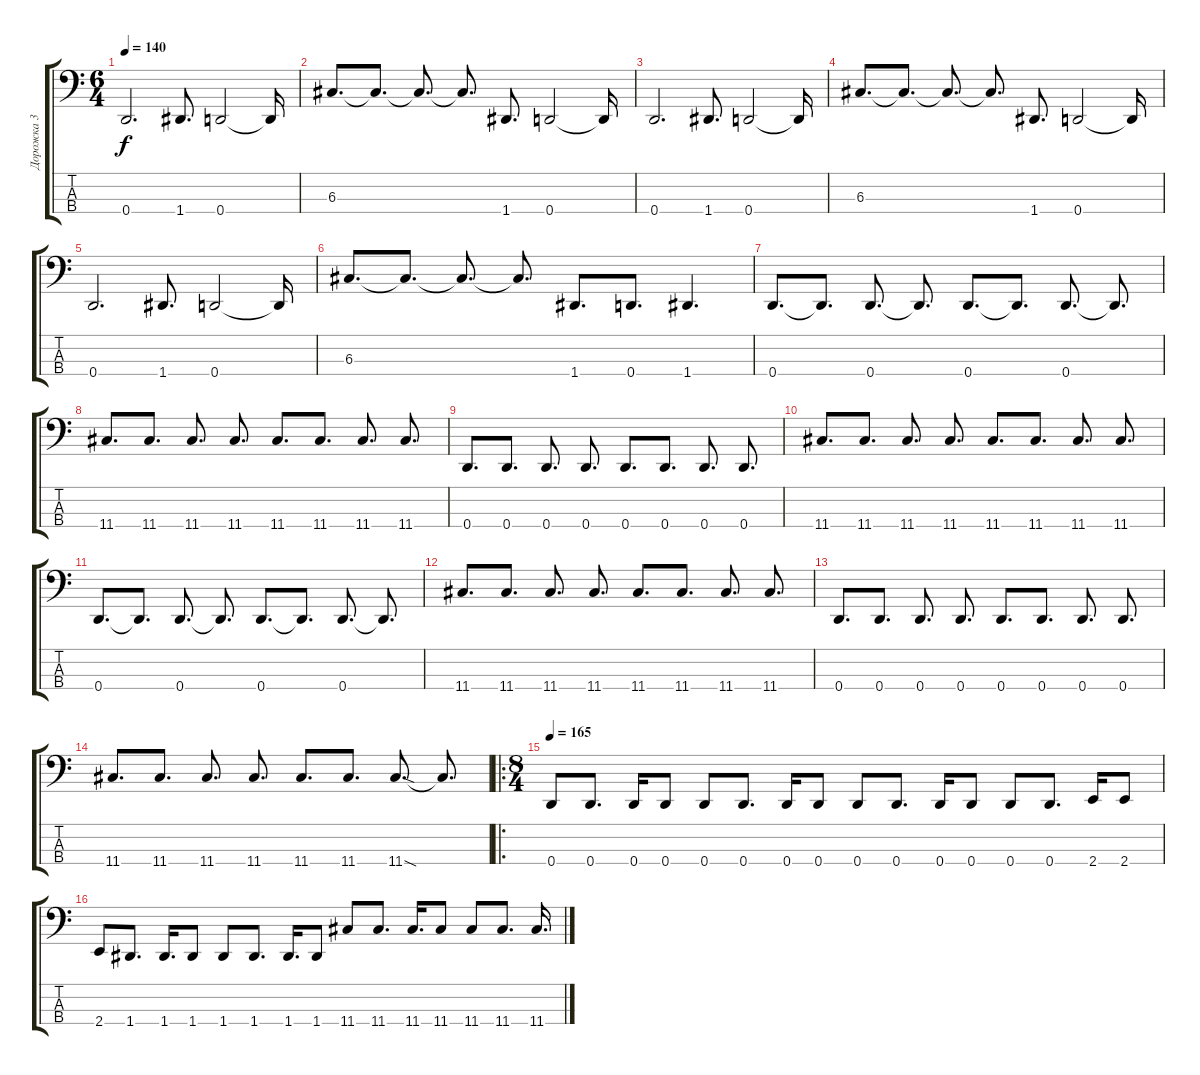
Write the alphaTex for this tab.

\track ("Дорожка 3" "Дорожка 3") {instrument electricbassfinger}
\staff {score tabs}
\tuning (F2 C2 G1 D1) {hide}
\ts (6 4)
\tempo 140
\clef f4
\ks c
0.4.2{d dy f} 1.4.8{d} 0.4.2 0.4{t}.16 |
6.3.8{d} 6.3{t}.8{d} 6.3{t}.8{d} 6.3{t}.8{d} 1.4.8{d} 0.4.2 0.4{t}.16 |
0.4.2{d} 1.4.8{d} 0.4.2 0.4{t}.16 |
6.3.8{d} 6.3{t}.8{d} 6.3{t}.8{d} 6.3{t}.8{d} 1.4.8{d} 0.4.2 0.4{t}.16 |
0.4.2{d} 1.4.8{d} 0.4.2 0.4{t}.16 |
6.3.8{d} 6.3{t}.8{d} 6.3{t}.8{d} 6.3{t}.8{d} 1.4.8{d} 0.4.8{d} 1.4.4{d} |
0.4.8{d} 0.4{t}.8{d} 0.4.8{d} 0.4{t}.8{d} 0.4.8{d} 0.4{t}.8{d} 0.4.8{d} 0.4{t}.8{d} |
11.4.8{d} 11.4.8{d} 11.4.8{d} 11.4.8{d} 11.4.8{d} 11.4.8{d} 11.4.8{d} 11.4.8{d} |
0.4.8{d} 0.4.8{d} 0.4.8{d} 0.4.8{d} 0.4.8{d} 0.4.8{d} 0.4.8{d} 0.4.8{d} |
11.4.8{d} 11.4.8{d} 11.4.8{d} 11.4.8{d} 11.4.8{d} 11.4.8{d} 11.4.8{d} 11.4.8{d} |
0.4.8{d} 0.4{t}.8{d} 0.4.8{d} 0.4{t}.8{d} 0.4.8{d} 0.4{t}.8{d} 0.4.8{d} 0.4{t}.8{d} |
11.4.8{d} 11.4.8{d} 11.4.8{d} 11.4.8{d} 11.4.8{d} 11.4.8{d} 11.4.8{d} 11.4.8{d} |
0.4.8{d} 0.4.8{d} 0.4.8{d} 0.4.8{d} 0.4.8{d} 0.4.8{d} 0.4.8{d} 0.4.8{d} |
11.4.8{d} 11.4.8{d} 11.4.8{d} 11.4.8{d} 11.4.8{d} 11.4.8{d} 11.4{sod}.8{d} 11.4{t}.8{d} |
\ro
\ts (8 4)
\tempo 165
0.4.8 0.4.8{d} 0.4.16 0.4.8 0.4.8 0.4.8{d} 0.4.16 0.4.8 0.4.8 0.4.8{d} 0.4.16 0.4.8 0.4.8 0.4.8{d} 2.4.16 2.4.8 |
2.4.8 1.4.8{d} 1.4.16{d} 1.4.8 1.4.8 1.4.8{d} 1.4.16{d} 1.4.8 11.4.8 11.4.8{d} 11.4.16{d} 11.4.8 11.4.8 11.4.8{d} 11.4.16{d}
